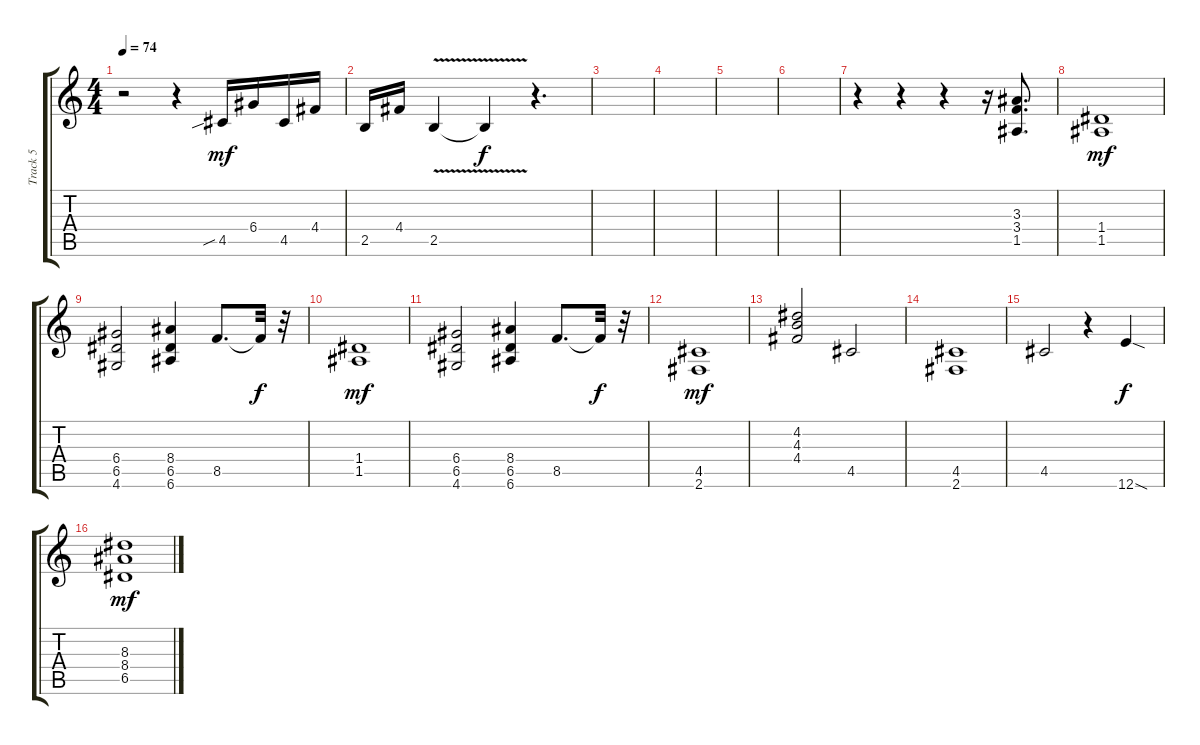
\track ("Track 5" "Track 5") {instrument overdrivenguitar}
\staff {score tabs}
\tuning (E4 B3 G3 D3 A2 E2) {hide}
\ts (4 4)
\tempo 74
\clef g2
\ks c
r.2{dy mf volume 12} r.4 4.5{sib}.16 6.4.16 4.5.16 4.4.16 |
2.5.16 4.4.16 2.5{v}.4 2.5{t}.4{dy f} r.4{d} |
|
|
|
|
r.4 r.4 r.4 r.16 (3.3 3.4 1.5).8{d volume 9 balance 1} |
(1.4 1.5).1{dy mf volume 11} |
(6.4 6.5 4.6).2 (8.4 6.5 6.6).4 8.5.8{d} 8.5{t}.32{dy f} r.32 |
(1.4 1.5).1{dy mf} |
(6.4 6.5 4.6).2 (8.4 6.5 6.6).4 8.5.8{d} 8.5{t}.32{dy f} r.32 |
(4.5 2.6).1{dy mf} |
(4.2 4.3 4.4).2 4.5.2 |
(4.5 2.6).1 |
4.5.2 r.4 12.6{sod}.4{dy f} |
(8.3 8.4 6.5).1{dy mf}
